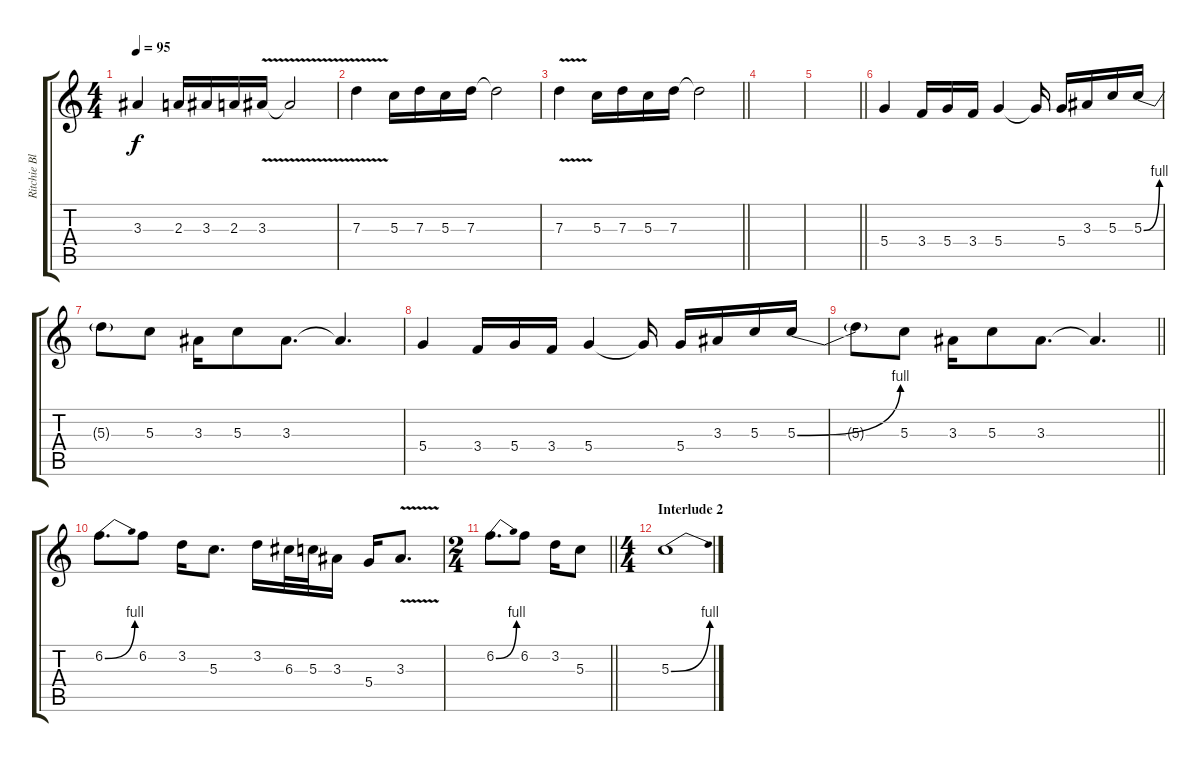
\track ("Ritchie Blackmore - Guitar 2" "Ritchie Bl") {instrument overdrivenguitar}
\staff {score tabs}
\tuning (E4 B3 G3 D3 A2 E2) {hide}
\ts (4 4)
\tempo 95
\clef g2
\ks c
3.3.4{dy f} 2.3.16 3.3.16 2.3.16 3.3{v}.16 3.3{t}.2 |
7.3{v}.4 5.3.16 7.3.16 5.3.16 7.3.16 7.3{t}.2 |
\barLineRight lightlight
7.3{v}.4 5.3.16 7.3.16 5.3.16 7.3.16 7.3{t}.2 |
|
\barLineRight lightlight
|
5.4.4{volume 14} 3.4.16 5.4.16 3.4.16 5.4.4 5.4{t}.16 5.4.16 3.3.16 5.3.16 5.3{be (bend 0 0 60 4)}.16 |
5.3{t}.8 5.3.8 3.3.16 5.3.8 3.3.8{d} 3.3{t}.4{d} |
5.4.4 3.4.16 5.4.16 3.4.16 5.4.4 5.4{t}.16 5.4.16 3.3.16 5.3.16 5.3{be (bend 0 0 60 4)}.16 |
\barLineRight lightlight
5.3{t}.8 5.3.8 3.3.16 5.3.8 3.3.8{d} 3.3{t}.4{d} |
6.2{be (bend 0 0 60 4)}.8{d} 6.2.8 3.2.16 5.3.8{d} 3.2.16 6.3.32 5.3.32 3.3.16 5.4.16 3.3{v}.8{d} |
\ts (2 4)
\barLineRight lightlight
6.2{be (bend 0 0 60 4)}.8{d} 6.2.8 3.2.16 5.3.8 |
\ts (4 4)
\section ("" "Interlude 2")
5.3{be (bend 0 0 60 4)}.1
